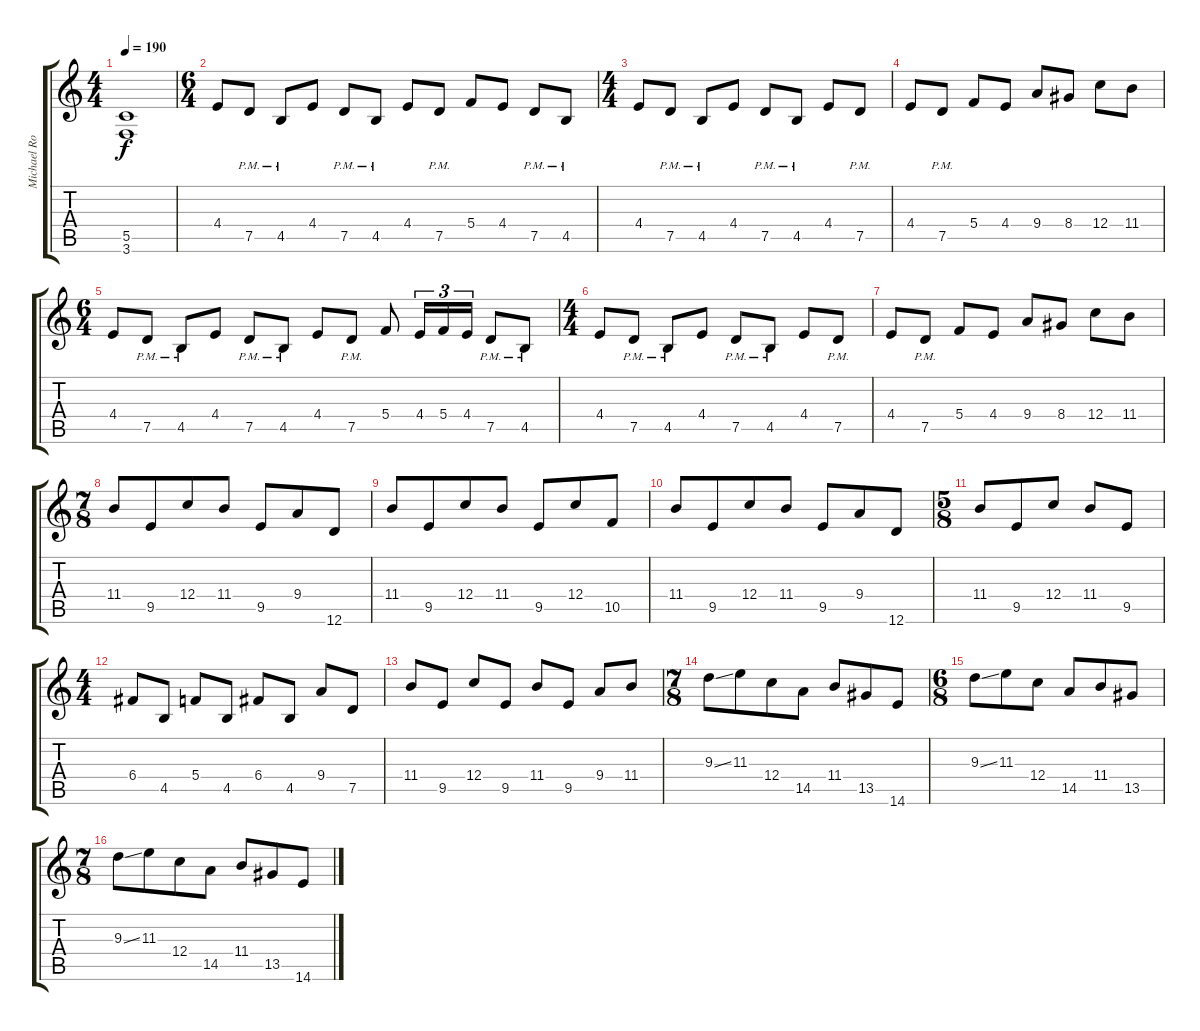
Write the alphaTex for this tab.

\track ("Michael Romeo - Guitar " "Michael Ro") {instrument overdrivenguitar}
\staff {score tabs}
\tuning (D4 A3 F3 C3 G2 D2) {hide}
\ts (4 4)
\tempo 190
\clef g2
\ks c
(5.5{t} 3.6{t}).1{dy f} |
\ts (6 4)
4.4.8 7.5{pm}.8 4.5{pm}.8 4.4.8 7.5{pm}.8 4.5{pm}.8 4.4.8 7.5{pm}.8 5.4.8 4.4.8 7.5{pm}.8 4.5{pm}.8 |
\ts (4 4)
4.4.8 7.5{pm}.8 4.5{pm}.8 4.4.8 7.5{pm}.8 4.5{pm}.8 4.4.8 7.5{pm}.8 |
4.4.8 7.5{pm}.8 5.4.8 4.4.8 9.4.8 8.4.8 12.4.8 11.4.8 |
\ts (6 4)
4.4.8 7.5{pm}.8 4.5{pm}.8 4.4.8 7.5{pm}.8 4.5{pm}.8 4.4.8 7.5{pm}.8 5.4.8 4.4.16{tu (3 2)} 5.4.16{tu (3 2)} 4.4.16{tu (3 2)} 7.5{pm}.8 4.5{pm}.8 |
\ts (4 4)
4.4.8 7.5{pm}.8 4.5{pm}.8 4.4.8 7.5{pm}.8 4.5{pm}.8 4.4.8 7.5{pm}.8 |
4.4.8 7.5{pm}.8 5.4.8 4.4.8 9.4.8 8.4.8 12.4.8 11.4.8 |
\ts (7 8)
11.4.8 9.5.8 12.4.8 11.4.8 9.5.8 9.4.8 12.6.8 |
11.4.8 9.5.8 12.4.8 11.4.8 9.5.8 12.4.8 10.5.8 |
11.4.8 9.5.8 12.4.8 11.4.8 9.5.8 9.4.8 12.6.8 |
\ts (5 8)
11.4.8 9.5.8 12.4.8 11.4.8 9.5.8 |
\ts (4 4)
6.4.8 4.5.8 5.4.8 4.5.8 6.4.8 4.5.8 9.4.8 7.5.8 |
11.4.8 9.5.8 12.4.8 9.5.8 11.4.8 9.5.8 9.4.8 11.4.8 |
\ts (7 8)
9.3{ss}.8 11.3.8 12.4.8 14.5.8 11.4.8 13.5.8 14.6.8 |
\ts (6 8)
9.3{ss}.8 11.3.8 12.4.8 14.5.8 11.4.8 13.5.8 |
\ts (7 8)
9.3{ss}.8 11.3.8 12.4.8 14.5.8 11.4.8 13.5.8 14.6.8
